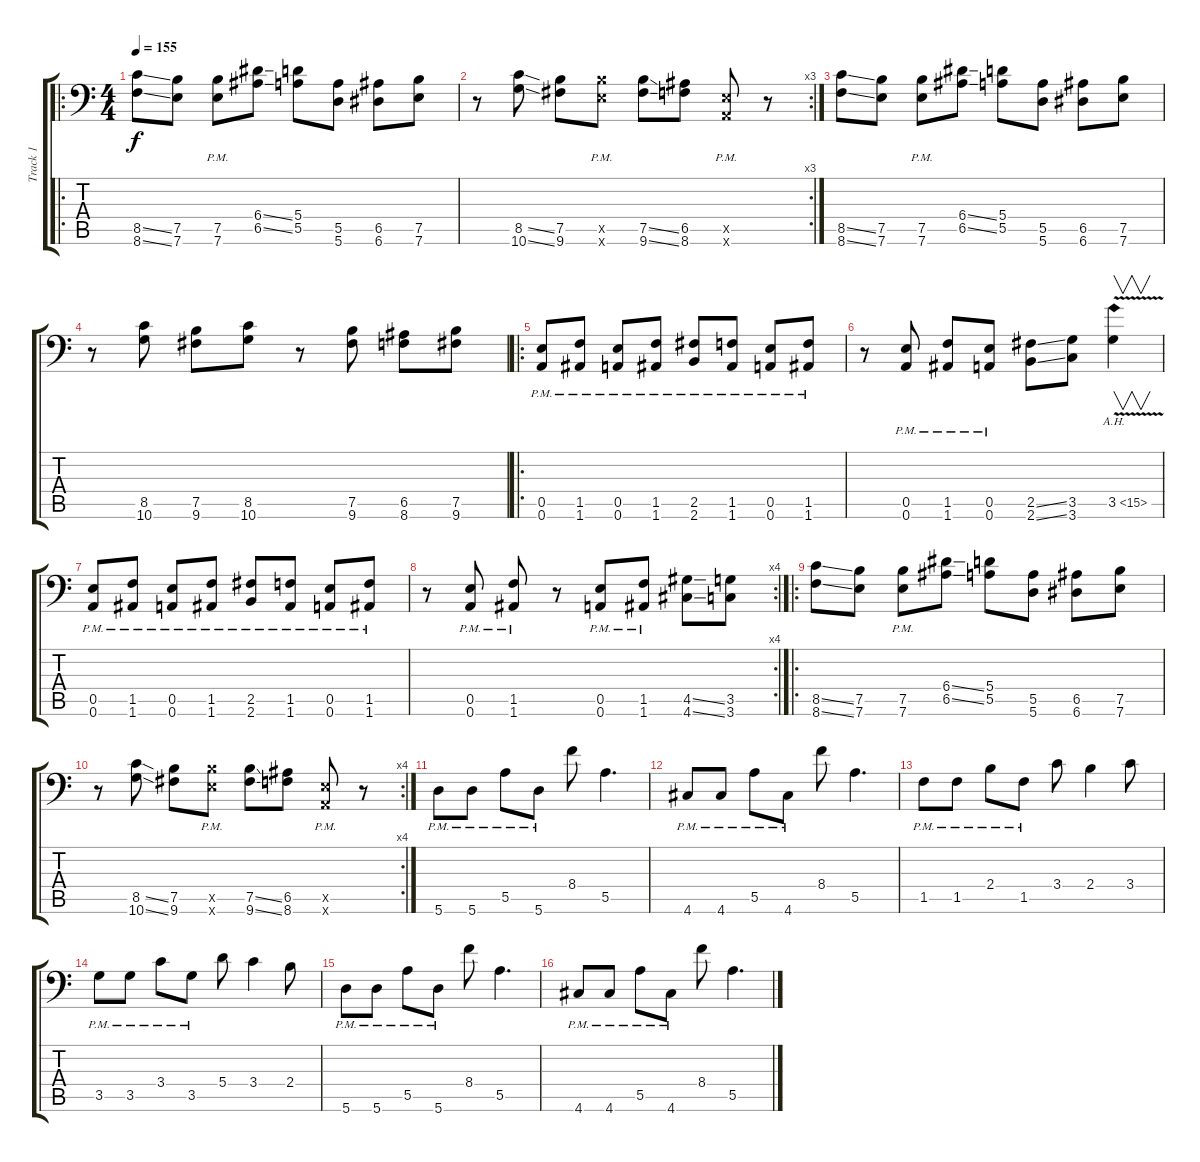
\track ("Track 1" "Track 1") {instrument overdrivenguitar}
\staff {score tabs}
\tuning (B3 Gb3 D3 A2 E2 A1) {hide}
\ro
\ts (4 4)
\tempo 155
\clef f4
\ks c
(8.5{ss} 8.6{ss}).8{dy f} (7.5 7.6).8 (7.5{pm} 7.6{pm}).8 (6.4{ss} 6.5{ss}).8 (5.4 5.5).8 (5.5 5.6).8 (6.5 6.6).8 (7.5 7.6).8 |
\rc 3
r.8 (8.5{ss} 10.6{ss}).8 (7.5 9.6).8 (7.5{pm x} 7.6{pm x}).8 (7.5{ss} 9.6{ss}).8 (6.5 8.6).8 (0.5{pm x} 0.6{pm x}).8 r.8 |
(8.5{ss} 8.6{ss}).8 (7.5 7.6).8 (7.5{pm} 7.6{pm}).8 (6.4{ss} 6.5{ss}).8 (5.4 5.5).8 (5.5 5.6).8 (6.5 6.6).8 (7.5 7.6).8 |
r.8 (8.5 10.6).8 (7.5 9.6).8 (8.5 10.6).8 r.8 (7.5 9.6).8 (6.5 8.6).8 (7.5 9.6).8 |
\ro
(0.5{pm} 0.6{pm}).8 (1.5{pm} 1.6{pm}).8 (0.5{pm} 0.6{pm}).8 (1.5{pm} 1.6{pm}).8 (2.5{pm} 2.6{pm}).8 (1.5{pm} 1.6{pm}).8 (0.5{pm} 0.6{pm}).8 (1.5{pm} 1.6{pm}).8 |
r.8 (0.5{pm} 0.6{pm}).8 (1.5{pm} 1.6{pm}).8 (0.5{pm} 0.6{pm}).8 (2.5{ss} 2.6{ss}).8 (3.5 3.6).8 3.5{ah 12 v}.4{v} |
(0.5{pm} 0.6{pm}).8 (1.5{pm} 1.6{pm}).8 (0.5{pm} 0.6{pm}).8 (1.5{pm} 1.6{pm}).8 (2.5{pm} 2.6{pm}).8 (1.5{pm} 1.6{pm}).8 (0.5{pm} 0.6{pm}).8 (1.5{pm} 1.6{pm}).8 |
\rc 4
r.8 (0.5{pm} 0.6{pm}).8 (1.5{pm} 1.6{pm}).8 r.8 (0.5{pm} 0.6{pm}).8 (1.5{pm} 1.6{pm}).8 (4.5{ss} 4.6{ss}).8 (3.5 3.6).8 |
\ro
(8.5{ss} 8.6{ss}).8 (7.5 7.6).8 (7.5{pm} 7.6{pm}).8 (6.4{ss} 6.5{ss}).8 (5.4 5.5).8 (5.5 5.6).8 (6.5 6.6).8 (7.5 7.6).8 |
\rc 4
r.8 (8.5{ss} 10.6{ss}).8 (7.5 9.6).8 (7.5{pm x} 7.6{pm x}).8 (7.5{ss} 9.6{ss}).8 (6.5 8.6).8 (0.5{pm x} 0.6{pm x}).8 r.8 |
5.6{pm}.8 5.6{pm}.8 5.5{pm}.8 5.6{pm}.8 8.4.8 5.5.4{d} |
4.6{pm}.8 4.6{pm}.8 5.5{pm}.8 4.6{pm}.8 8.4.8 5.5.4{d} |
1.5{pm}.8 1.5{pm}.8 2.4{pm}.8 1.5{pm}.8 3.4.8 2.4.4 3.4.8 |
3.5{pm}.8 3.5{pm}.8 3.4{pm}.8 3.5{pm}.8 5.4.8 3.4.4 2.4.8 |
5.6{pm}.8 5.6{pm}.8 5.5{pm}.8 5.6{pm}.8 8.4.8 5.5.4{d} |
4.6{pm}.8 4.6{pm}.8 5.5{pm}.8 4.6{pm}.8 8.4.8 5.5.4{d}
